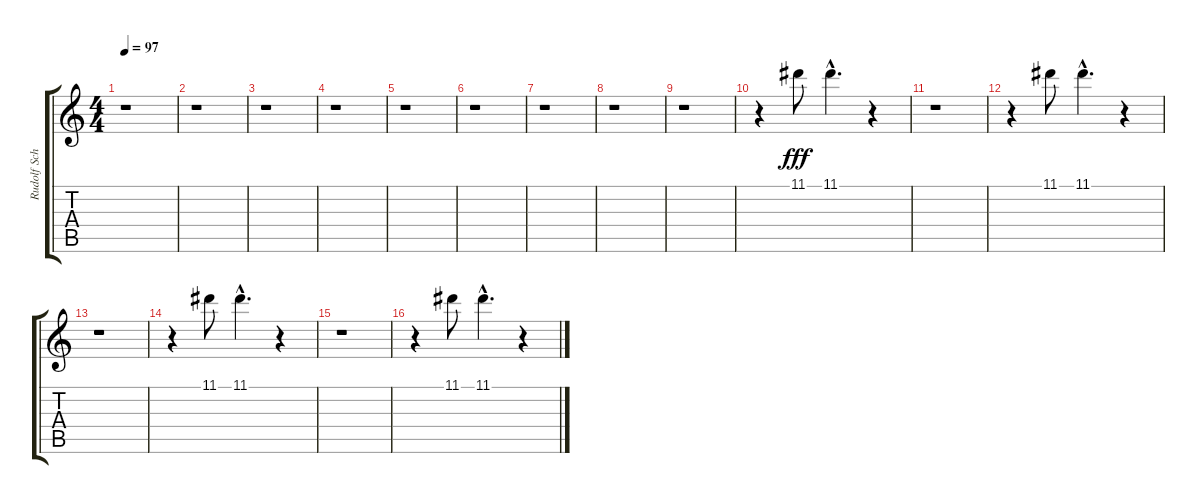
\track ("Rudolf Schenker - Lead Guitar" "Rudolf Sch") {instrument distortionguitar}
\staff {score tabs}
\tuning (E4 B3 G3 D3 A2 E2) {hide}
\ts (4 4)
\tempo 97
\clef g2
\ks c
r.1{dy fff} |
r.1 |
r.1 |
r.1 |
r.1 |
r.1 |
r.1 |
r.1 |
r.1 |
r.4 11.1.8 11.1{hac}.4{d} r.4 |
r.1 |
r.4 11.1.8 11.1{hac}.4{d} r.4 |
r.1 |
r.4 11.1.8 11.1{hac}.4{d} r.4 |
r.1 |
r.4 11.1.8 11.1{hac}.4{d} r.4
